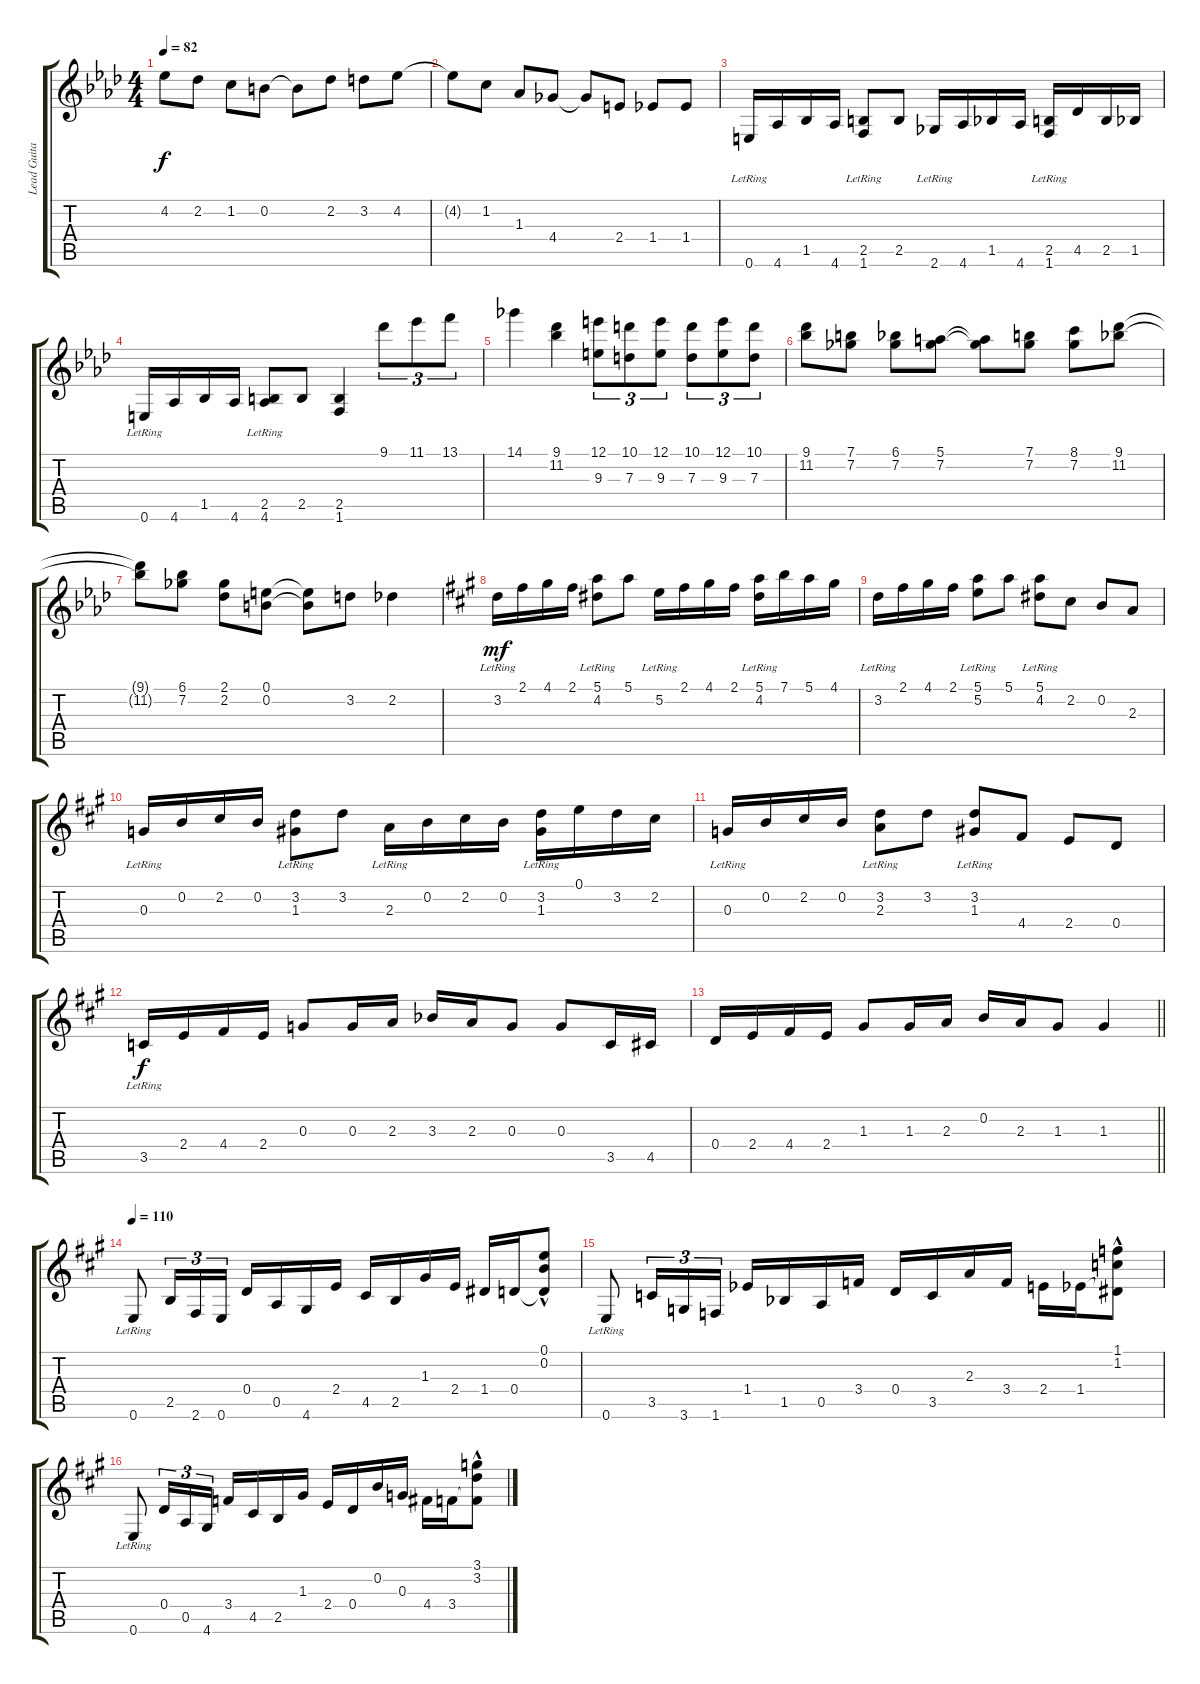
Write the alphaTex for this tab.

\track ("Lead Guitars" "Lead Guita") {instrument electricguitarjazz}
\staff {score tabs}
\tuning (E4 B3 G3 D3 A2 E2) {hide}
\ts (4 4)
\tempo 82
\clef g2
\ks ab
4.2.8{dy f} 2.2.8 1.2.8 0.2.8 0.2{t}.8 2.2.8 3.2.8 4.2.8 |
4.2{t}.8 1.2.8 1.3.8 4.4.8 4.4{t}.8 2.4.8 1.4.8 1.4.8 |
0.6{lr}.16 4.6.16 1.5.16 4.6.16 (2.5 1.6{lr}).8 2.5.8 2.6{lr}.16 4.6.16 1.5.16 4.6.16 (2.5 1.6{lr}).16 4.5.16 2.5.16 1.5.16 |
0.6{lr}.16 4.6.16 1.5.16 4.6.16 (2.5 4.6{lr}).8 2.5.8 (2.5 1.6).4 9.1.8{tu (3 2)} 11.1.8{tu (3 2)} 13.1.8{tu (3 2)} |
14.1.4 (9.1 11.2).4 (12.1 9.3).8{tu (3 2)} (10.1 7.3).8{tu (3 2)} (12.1 9.3).8{tu (3 2)} (10.1 7.3).8{tu (3 2)} (12.1 9.3).8{tu (3 2)} (10.1 7.3).8{tu (3 2)} |
(9.1 11.2).8 (7.1 7.2).8 (6.1 7.2).8 (5.1 7.2).8 (5.1{t} 7.2{t}).8 (7.1 7.2).8 (8.1 7.2).8 (9.1 11.2).8 |
(9.1{t} 11.2{t}).8 (6.1 7.2).8 (2.1 2.2).8 (0.1 0.2).8 (0.1{t} 0.2{t}).8 3.2.8 2.2.4 |
\ks a
3.2{lr}.16{dy mf} 2.1.16 4.1.16 2.1.16 (5.1 4.2{lr}).8 5.1.8 5.2{lr}.16 2.1.16 4.1.16 2.1.16 (5.1 4.2{lr}).16 7.1.16 5.1.16 4.1.16 |
3.2{lr}.16 2.1.16 4.1.16 2.1.16 (5.1 5.2{lr}).8 5.1.8 (5.1{lr} 4.2).8 2.2.8 0.2.8 2.3.8 |
0.3{lr}.16 0.2.16 2.2.16 0.2.16 (3.2 1.3{lr}).8 3.2.8 2.3{lr}.16 0.2.16 2.2.16 0.2.16 (3.2 1.3{lr}).16 0.1.16 3.2.16 2.2.16 |
0.3{lr}.16 0.2.16 2.2.16 0.2.16 (3.2 2.3{lr}).8 3.2.8 (3.2{lr} 1.3).8 4.4.8 2.4.8 0.4.8 |
3.5{lr}.16{dy f} 2.4.16 4.4.16 2.4.16 0.3.8 0.3.16 2.3.16 3.3{acc b}.16 2.3.16 0.3.8 0.3.8 3.5.16 4.5.16 |
\barLineRight lightlight
0.4.16 2.4.16 4.4.16 2.4.16 1.3.8 1.3.16 2.3.16 0.2.16 2.3.16 1.3.8 1.3.4 |
\tempo 110
0.6{lr}.8 2.5.16{tu (3 2)} 2.6.16{tu (3 2)} 0.6.16{tu (3 2)} 0.4.16 0.5.16 4.6.16 2.4.16 4.5.16 2.5.16 1.3.16 2.4.16 1.4.16 0.4.16 (0.1{hac} 0.2{hac} 0.4{t}).8 |
0.6{lr}.8 3.5.16{tu (3 2)} 3.6.16{tu (3 2)} 1.6.16{tu (3 2)} 1.4{acc b}.16 1.5{acc b}.16 0.5.16 3.4.16 0.4.16 3.5.16 2.3.16 3.4.16 2.4.16 1.4{acc b}.16 (1.1{hac} 1.2{hac} 1.4{t}).8 |
0.6{lr}.8 0.4.16{tu (3 2)} 0.5.16{tu (3 2)} 4.6.16{tu (3 2)} 3.4.16 4.5.16 2.5.16 1.3.16 2.4.16 0.4.16 0.2.16 0.3.16 4.4.16 3.4.16 (3.1{hac} 3.2{hac} 3.4{t}).8
